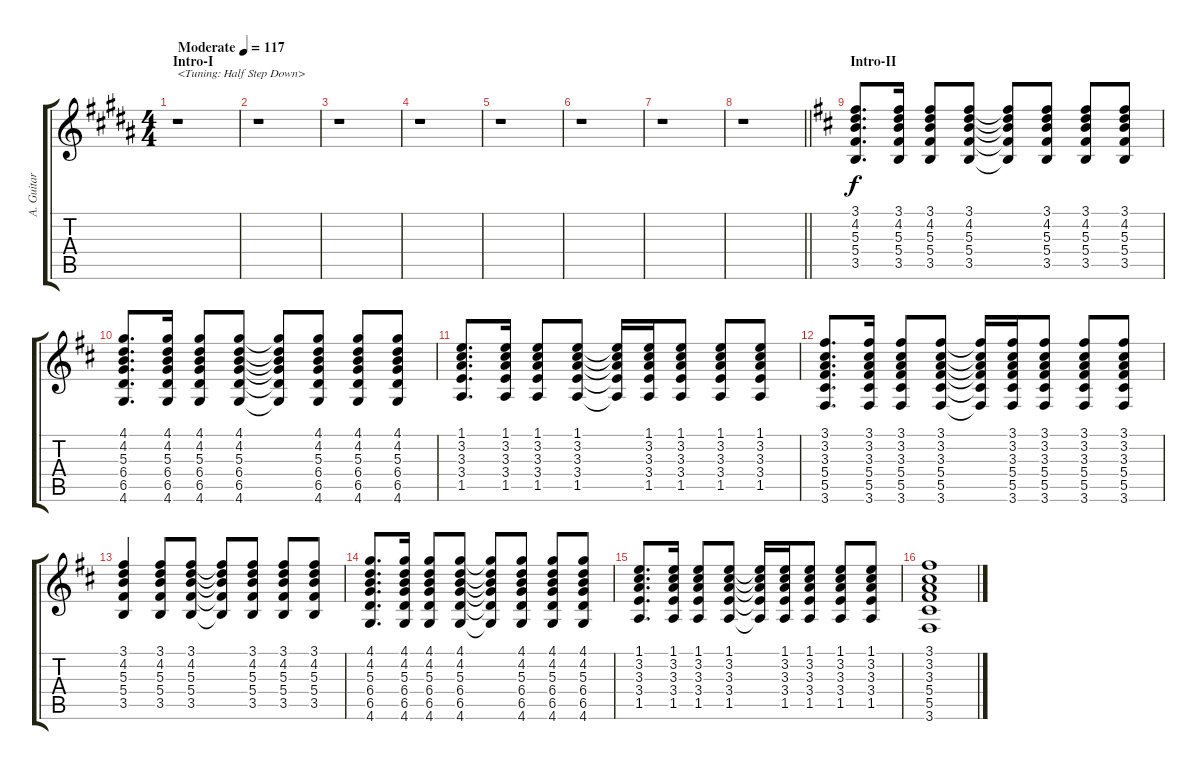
\track ("A. Guitar II" "A. Guitar ") {instrument acousticguitarsteel}
\staff {score tabs}
\tuning (Eb4 Bb3 Gb3 Db3 Ab2 Eb2) {hide}
\ts (4 4)
\section ("" "Intro-I")
\tempo (117 "Moderate")
\clef g2
\ks b
r.1{txt "<Tuning: Half Step Down>" dy f instrument acousticguitarsteel} |
r.1 |
r.1 |
r.1 |
r.1 |
r.1 |
r.1 |
\barLineRight lightlight
r.1 |
\section ("" "Intro-II")
\ks d
(3.1 4.2 5.3 5.4 3.5).8{d} (3.1 4.2 5.3 5.4 3.5).16 (3.1 4.2 5.3 5.4 3.5).8 (3.1 4.2 5.3 5.4 3.5).8 (3.1{t} 4.2{t} 5.3{t} 5.4{t} 3.5{t}).8 (3.1 4.2 5.3 5.4 3.5).8 (3.1 4.2 5.3 5.4 3.5).8 (3.1 4.2 5.3 5.4 3.5).8 |
(4.1 4.2 5.3 6.4 6.5 4.6).8{d} (4.1 4.2 5.3 6.4 6.5 4.6).16 (4.1 4.2 5.3 6.4 6.5 4.6).8 (4.1 4.2 5.3 6.4 6.5 4.6).8 (4.1{t} 4.2{t} 5.3{t} 6.4{t} 6.5{t} 4.6{t}).8 (4.1 4.2 5.3 6.4 6.5 4.6).8 (4.1 4.2 5.3 6.4 6.5 4.6).8 (4.1 4.2 5.3 6.4 6.5 4.6).8 |
(1.1 3.2 3.3 3.4 1.5).8{d} (1.1 3.2 3.3 3.4 1.5).16 (1.1 3.2 3.3 3.4 1.5).8 (1.1 3.2 3.3 3.4 1.5).8 (1.1{t} 3.2{t} 3.3{t} 3.4{t} 1.5{t}).16 (1.1 3.2 3.3 3.4 1.5).16 (1.1 3.2 3.3 3.4 1.5).8 (1.1 3.2 3.3 3.4 1.5).8 (1.1 3.2 3.3 3.4 1.5).8 |
(3.1 3.2 3.3 5.4 5.5 3.6).8{d} (3.1 3.2 3.3 5.4 5.5 3.6).16 (3.1 3.2 3.3 5.4 5.5 3.6).8 (3.1 3.2 3.3 5.4 5.5 3.6).8 (3.1{t} 3.2{t} 3.3{t} 5.4{t} 5.5{t} 3.6{t}).16 (3.1 3.2 3.3 5.4 5.5 3.6).16 (3.1 3.2 3.3 5.4 5.5 3.6).8 (3.1 3.2 3.3 5.4 5.5 3.6).8 (3.1 3.2 3.3 5.4 5.5 3.6).8 |
(3.1 4.2 5.3 5.4 3.5).4 (3.1 4.2 5.3 5.4 3.5).8 (3.1 4.2 5.3 5.4 3.5).8 (3.1{t} 4.2{t} 5.3{t} 5.4{t} 3.5{t}).8 (3.1 4.2 5.3 5.4 3.5).8 (3.1 4.2 5.3 5.4 3.5).8 (3.1 4.2 5.3 5.4 3.5).8 |
(4.1 4.2 5.3 6.4 6.5 4.6).8{d} (4.1 4.2 5.3 6.4 6.5 4.6).16 (4.1 4.2 5.3 6.4 6.5 4.6).8 (4.1 4.2 5.3 6.4 6.5 4.6).8 (4.1{t} 4.2{t} 5.3{t} 6.4{t} 6.5{t} 4.6{t}).8 (4.1 4.2 5.3 6.4 6.5 4.6).8 (4.1 4.2 5.3 6.4 6.5 4.6).8 (4.1 4.2 5.3 6.4 6.5 4.6).8 |
(1.1 3.2 3.3 3.4 1.5).8{d} (1.1 3.2 3.3 3.4 1.5).16 (1.1 3.2 3.3 3.4 1.5).8 (1.1 3.2 3.3 3.4 1.5).8 (1.1{t} 3.2{t} 3.3{t} 3.4{t} 1.5{t}).16 (1.1 3.2 3.3 3.4 1.5).16 (1.1 3.2 3.3 3.4 1.5).8 (1.1 3.2 3.3 3.4 1.5).8 (1.1 3.2 3.3 3.4 1.5).8 |
(3.1 3.2 3.3 5.4 5.5 3.6).1
